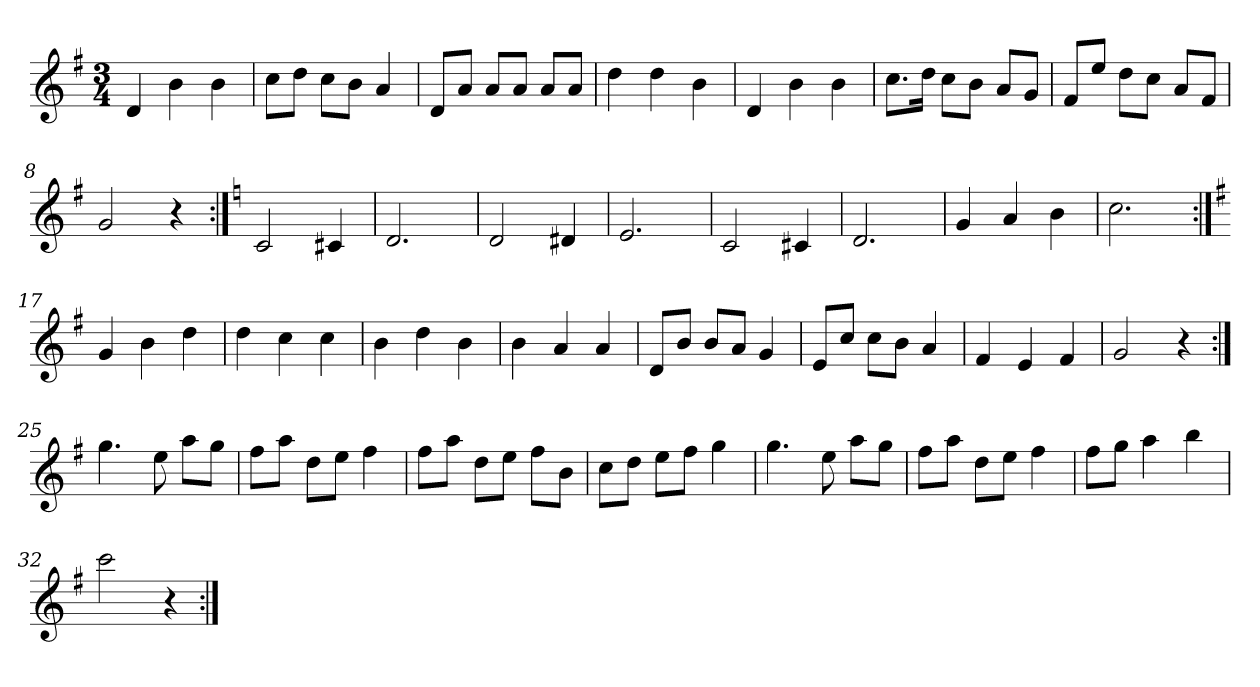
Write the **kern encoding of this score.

**kern
*part1
*staff1
*clefG2
*k[f#]
*G:
*M3/4
=1
4d/
4b\
4b\
=2
8cc\L
8dd\J
8cc\L
8b\J
4a/
=3
8d/L
8a/J
8a/L
8a/J
8a/L
8a/J
=4
4dd\
4dd\
4b\
=5
4d/
4b\
4b\
=6
8.cc\L
16dd\Jk
8cc\L
8b\J
8a/L
8g/J
=7
8f#/L
8ee/J
8dd\L
8cc\J
8a/L
8f#/J
=8
2g/
4r
=9:|!
*k[]
*C:
2c/
4c#X/
=10
2.d/
!!LO:LB:g=z
=11
2d/
4d#X/
=12
2.e/
=13
2c/
4c#X/
=14
2.d/
=15
4g/
4a/
4b\
=16
2.cc\
=17:|!
*k[f#]
*G:
4g/
4b\
4dd\
=18
4dd\
4cc\
4cc\
=19
4b\
4dd\
4b\
=20
4b\
4a/
4a/
=21
8d/L
8b/J
8b/L
8a/J
4g/
=22
8e/L
8cc/J
8cc\L
8b\J
4a/
=23
4f#/
4e/
4f#/
!!LO:LB:g=z
=24
2g/
4r
=25:|!
4.gg\
8ee\
8aa\L
8gg\J
=26
8ff#\L
8aa\J
8dd\L
8ee\J
4ff#\
=27
8ff#\L
8aa\J
8dd\L
8ee\J
8ff#\L
8b\J
=28
8cc\L
8dd\J
8ee\L
8ff#\J
4gg\
=29
4.gg\
8ee\
8aa\L
8gg\J
=30
8ff#\L
8aa\J
8dd\L
8ee\J
4ff#\
=31
8ff#\L
8gg\J
4aa\
4bb\
=32
2ccc\
4r
=:|!
*-
